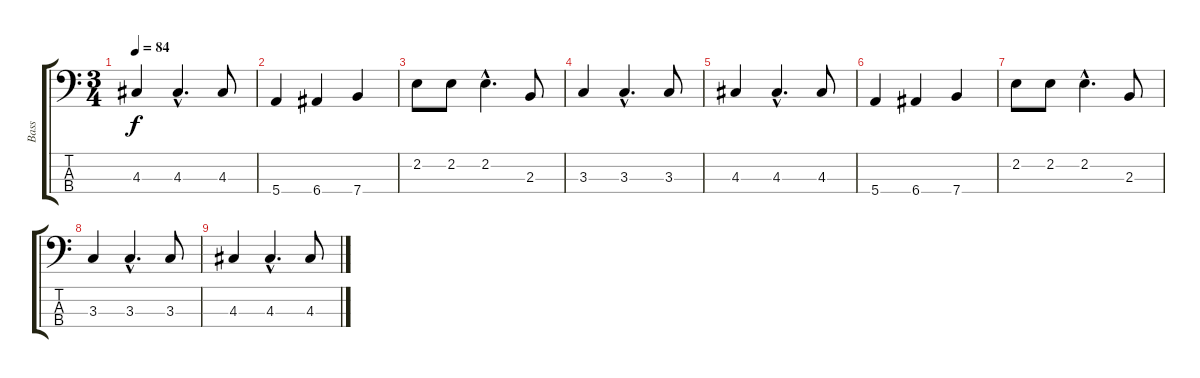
\track ("Bass" "Bass") {instrument electricbassfinger}
\staff {score tabs}
\tuning (G2 D2 A1 E1) {hide}
\ts (3 4)
\tempo 84
\clef f4
\ks c
4.3.4{dy f} 4.3{hac}.4{d} 4.3.8 |
5.4.4 6.4.4 7.4.4 |
2.2.8 2.2.8 2.2{hac}.4{d} 2.3.8 |
3.3.4 3.3{hac}.4{d} 3.3.8 |
4.3.4 4.3{hac}.4{d} 4.3.8 |
5.4.4 6.4.4 7.4.4 |
2.2.8 2.2.8 2.2{hac}.4{d} 2.3.8 |
3.3.4 3.3{hac}.4{d} 3.3.8 |
4.3.4 4.3{hac}.4{d} 4.3.8
